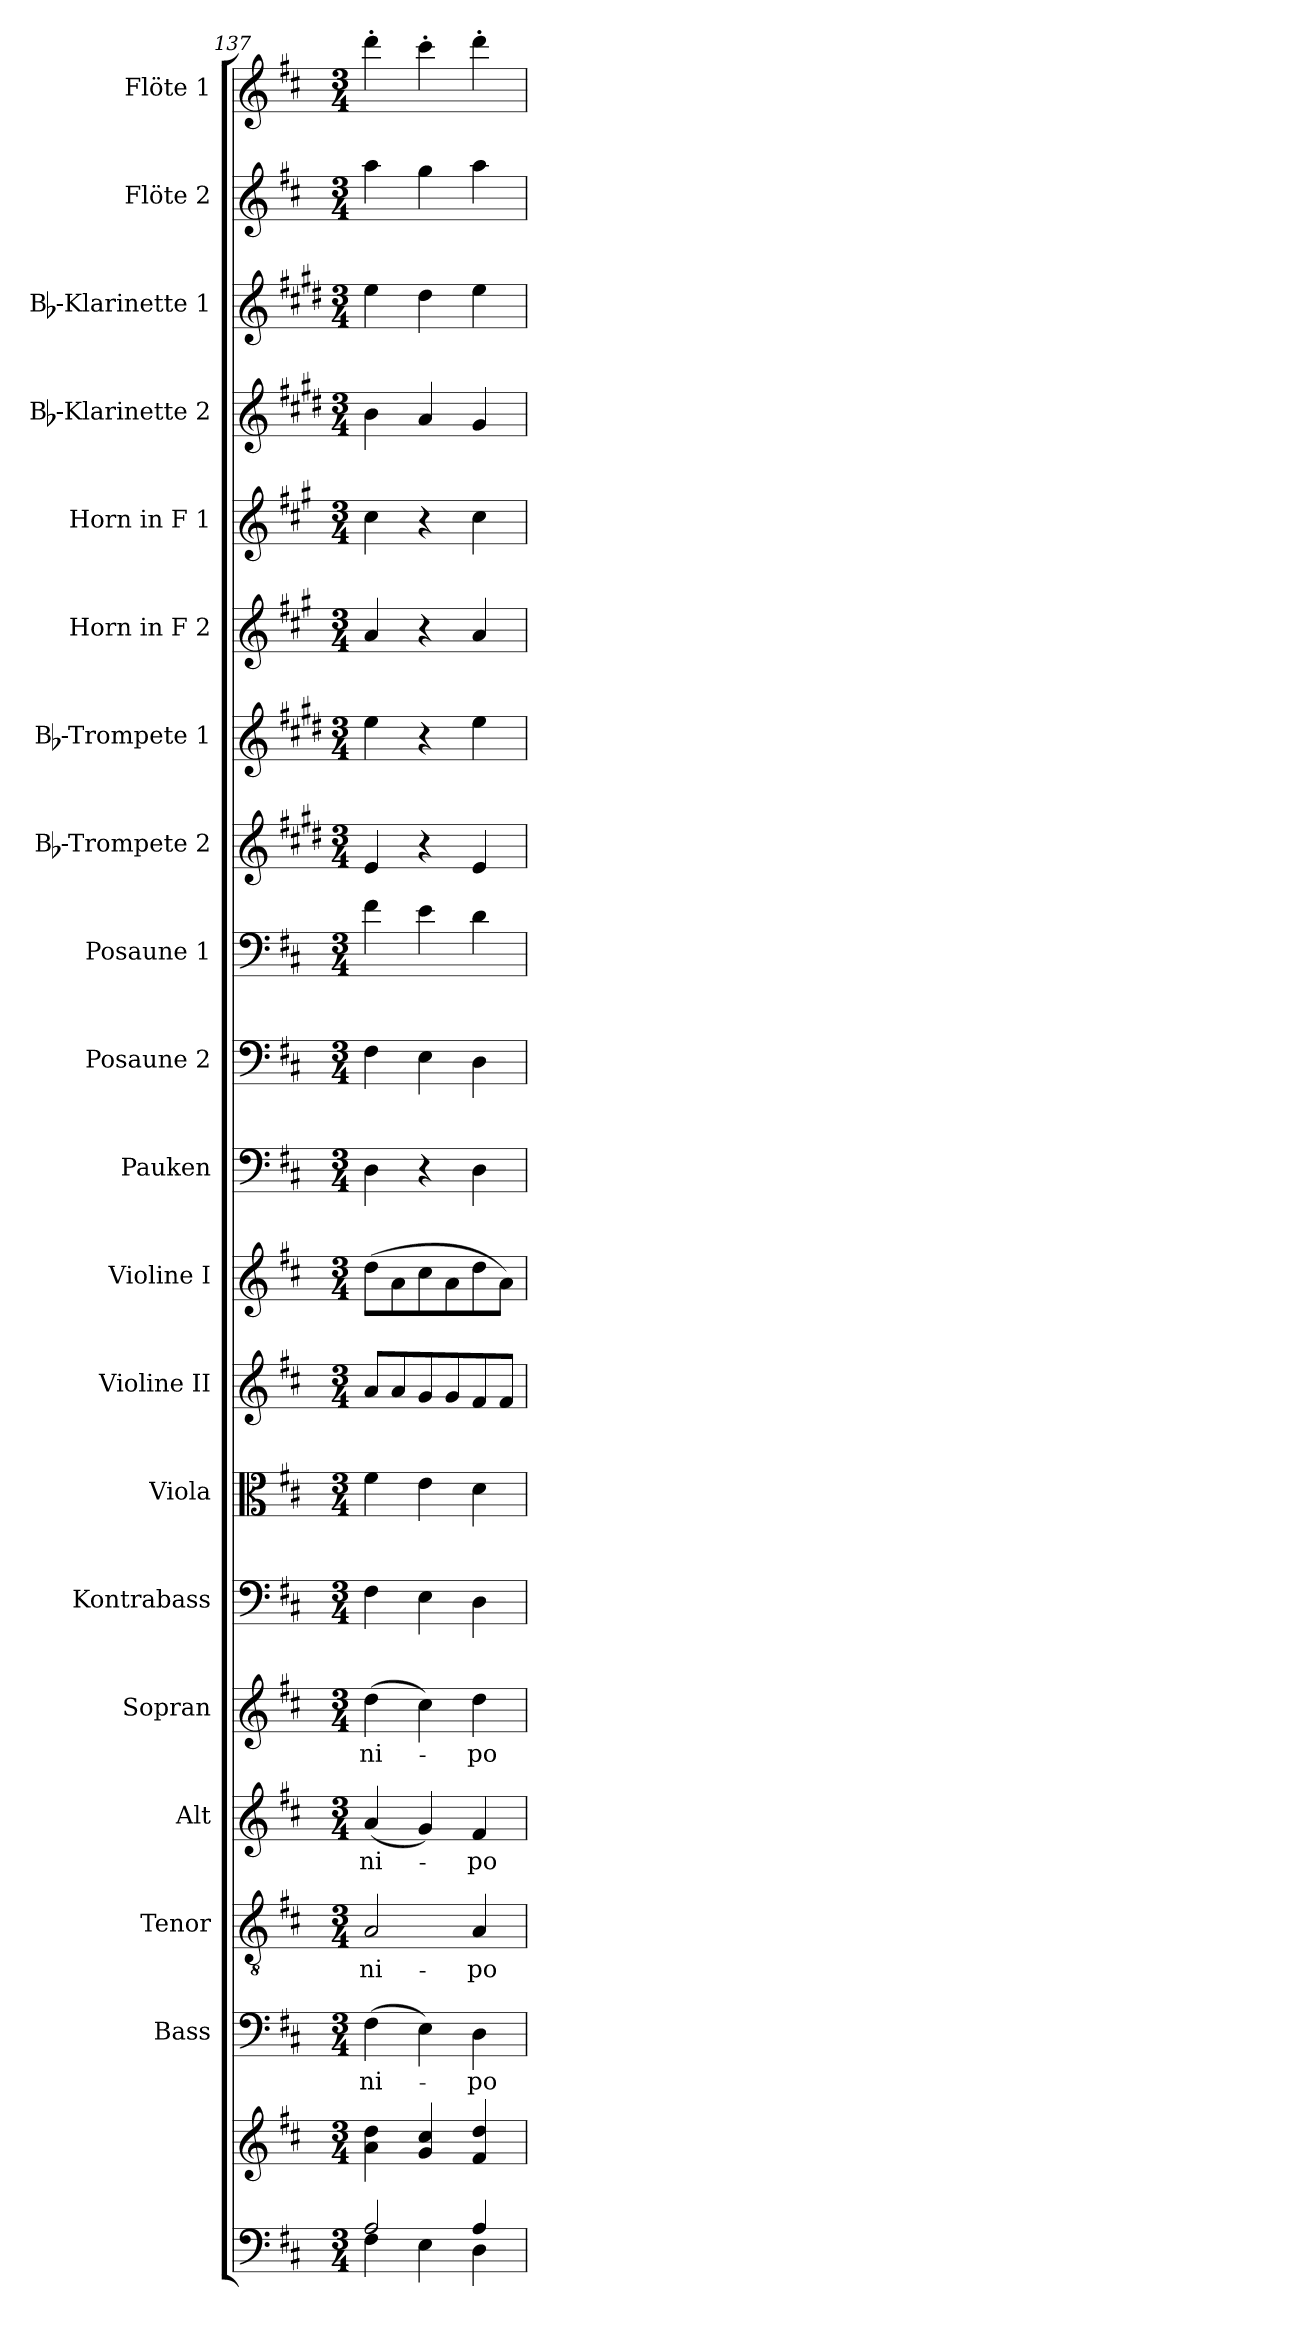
**kern	**kern	**kern	**text	**kern	**text	**kern	**text	**kern	**text	**kern	**kern	**kern	**kern	**kern	**kern	**kern	**kern	**kern	**kern	**kern	**kern	**kern	**kern	**kern
*part20	*part20	*part19	*part19	*part18	*part18	*part17	*part17	*part16	*part16	*part15	*part14	*part13	*part12	*part11	*part10	*part9	*part8	*part7	*part6	*part5	*part4	*part3	*part2	*part1
*staff21	*staff20	*staff19	*staff19	*staff18	*staff18	*staff17	*staff17	*staff16	*staff16	*staff15	*staff14	*staff13	*staff12	*staff11	*staff10	*staff9	*staff8	*staff7	*staff6	*staff5	*staff4	*staff3	*staff2	*staff1
*	*	*I"Bass	*	*I"Tenor	*	*I"Alt	*	*I"Sopran	*	*I"Kontrabass	*I"Viola	*I"Violine II	*I"Violine I	*I"Pauken	*I"Posaune 2	*I"Posaune 1	*I"Bb-Trompete 2	*I"Bb-Trompete 1	*I"Horn in F 2	*I"Horn in F 1	*I"Bb-Klarinette 2	*I"Bb-Klarinette 1	*I"Flöte 2	*I"Flöte 1
*	*	*I'B.	*	*I'T.	*	*I'A.	*	*I'S.	*	*I'Kb.	*I'Vla.	*I'Vl. II	*I'Vl. I	*I'Pk.	*I'Pos. 2	*I'Pos. 1	*I'Bb Trp. 2	*I'Bb Trp. 1	*	*	*I'Bb Kl. 2	*I'Bb Kl. 1	*I'Fl. 2	*I'Fl. 1
*clefF4	*clefG2	*clefF4	*	*clefGv2	*	*clefG2	*	*clefG2	*	*clefF4	*clefC3	*clefG2	*clefG2	*clefF4	*clefF4	*clefF4	*clefG2	*clefG2	*clefG2	*clefG2	*clefG2	*clefG2	*clefG2	*clefG2
*	*	*	*	*	*	*	*	*	*	*ITrd7c12	*	*	*	*	*	*	*ITrd1c2	*ITrd1c2	*ITrd4c7	*ITrd4c7	*ITrd1c2	*ITrd1c2	*	*
*k[f#c#]	*k[f#c#]	*k[f#c#]	*	*k[f#c#]	*	*k[f#c#]	*	*k[f#c#]	*	*k[f#c#]	*k[f#c#]	*k[f#c#]	*k[f#c#]	*k[f#c#]	*k[f#c#]	*k[f#c#]	*k[f#c#]	*k[f#c#]	*k[f#c#]	*k[f#c#]	*k[f#c#]	*k[f#c#]	*k[f#c#]	*k[f#c#]
*D:	*D:	*D:	*	*D:	*	*D:	*	*D:	*	*D:	*D:	*D:	*D:	*D:	*D:	*D:	*D:	*D:	*D:	*D:	*D:	*D:	*D:	*D:
*M3/4	*M3/4	*M3/4	*	*M3/4	*	*M3/4	*	*M3/4	*	*M3/4	*M3/4	*M3/4	*M3/4	*M3/4	*M3/4	*M3/4	*M3/4	*M3/4	*M3/4	*M3/4	*M3/4	*M3/4	*M3/4	*M3/4
=137	=137	=137	=137	=137	=137	=137	=137	=137	=137	=137	=137	=137	=137	=137	=137	=137	=137	=137	=137	=137	=137	=137	=137	=137
*^	*	*	*	*	*	*	*	*	*	*	*	*	*	*	*	*	*	*	*	*	*	*	*	*
!	!	!	!	!LO:LY:b	!	!LO:LY:b	!	!LO:LY:b	!	!LO:LY:b	!	!	!	!	!	!	!	!	!	!	!	!	!	!	!
2A/	4F#\	4a\ 4dd\	(>4F#\	-ni-	2A/	-ni-	(<4a/	-ni-	(>4dd\	-ni-	4FF#\	4f#\	8a/L	(>8dd\L	4D\	4F#\	4f#\	4d/	4dd\	4d/	4f#\	4a\	4dd\	4aa\	4ddd'>\
.	.	.	.	.	.	.	.	.	.	.	.	.	8a/	8a\	.	.	.	.	.	.	.	.	.	.	.
.	4E\	4g/ 4cc#/	4E\)	.	.	.	4g/)	.	4cc#\)	.	4EE\	4e\	8g/	8cc#\	4r	4E\	4e\	4r	4r	4r	4r	4g/	4cc#\	4gg\	4ccc#'>\
.	.	.	.	.	.	.	.	.	.	.	.	.	8g/	8a\	.	.	.	.	.	.	.	.	.	.	.
!	!	!	!	!LO:LY:b	!	!LO:LY:b	!	!LO:LY:b	!	!LO:LY:b	!	!	!	!	!	!	!	!	!	!	!	!	!	!	!
4A/	4D\	4f#/ 4dd/	4D\	-po-	4A/	-po-	4f#/	-po-	4dd\	-po-	4DD\	4d\	8f#/	8dd\	4D\	4D\	4d\	4d/	4dd\	4d/	4f#\	4f#/	4dd\	4aa\	4ddd'>\
.	.	.	.	.	.	.	.	.	.	.	.	.	8f#/J	8a\J)	.	.	.	.	.	.	.	.	.	.	.
*v	*v	*	*	*	*	*	*	*	*	*	*	*	*	*	*	*	*	*	*	*	*	*	*	*	*
=	=	=	=	=	=	=	=	=	=	=	=	=	=	=	=	=	=	=	=	=	=	=	=	=
*-	*-	*-	*-	*-	*-	*-	*-	*-	*-	*-	*-	*-	*-	*-	*-	*-	*-	*-	*-	*-	*-	*-	*-	*-
